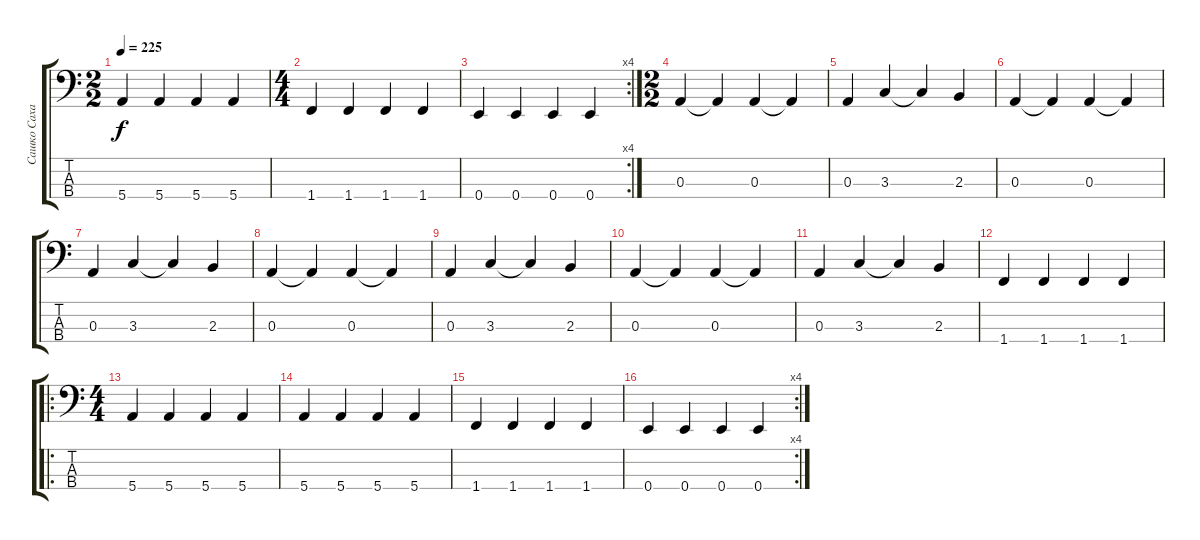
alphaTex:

\track ("Сашко Сахаров" "Сашко Саха") {instrument electricbasspick}
\staff {score tabs}
\tuning (G2 D2 A1 E1) {hide}
\ts (2 2)
\tempo 225
\clef f4
\ks c
5.4.4{dy f} 5.4.4 5.4.4 5.4.4 |
\ts (4 4)
1.4.4 1.4.4 1.4.4 1.4.4 |
\rc 4
0.4.4 0.4.4 0.4.4 0.4.4 |
\ts (2 2)
0.3.4 0.3{t}.4 0.3.4 0.3{t}.4 |
0.3.4 3.3.4 3.3{t}.4 2.3.4 |
0.3.4 0.3{t}.4 0.3.4 0.3{t}.4 |
0.3.4 3.3.4 3.3{t}.4 2.3.4 |
0.3.4 0.3{t}.4 0.3.4 0.3{t}.4 |
0.3.4 3.3.4 3.3{t}.4 2.3.4 |
0.3.4 0.3{t}.4 0.3.4 0.3{t}.4 |
0.3.4 3.3.4 3.3{t}.4 2.3.4 |
1.4.4 1.4.4 1.4.4 1.4.4 |
\ro
\ts (4 4)
5.4.4 5.4.4 5.4.4 5.4.4 |
5.4.4 5.4.4 5.4.4 5.4.4 |
1.4.4 1.4.4 1.4.4 1.4.4 |
\rc 4
0.4.4 0.4.4 0.4.4 0.4.4
